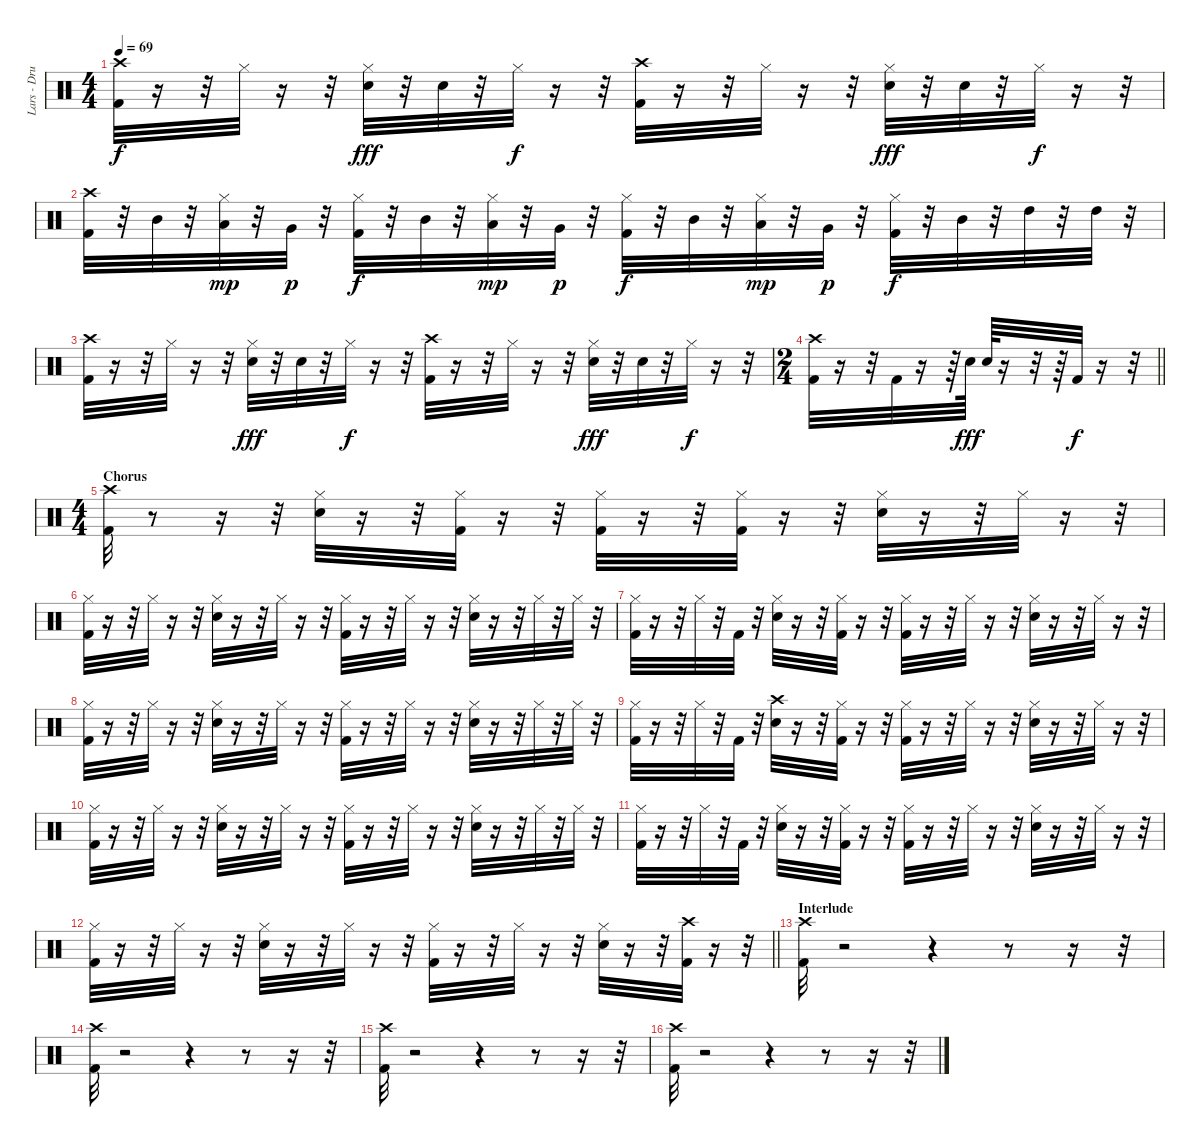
\track ("Lars - Drums" "Lars - Dru") {instrument percussion}
\staff {score}
\articulation defaults
\ts (4 4)
\tempo 69
\clef neutral
\ks c
("Kick (hit) 2" "Crash high (hit)").32{dy f} r.16 r.32 "Hi-Hat (closed)".32 r.16 r.32 ("Snare (hit) 2" "Hi-Hat (closed)").32{dy fff} r.32 "Snare (hit) 2".32 r.32 "Hi-Hat (closed)".32{dy f} r.16 r.32 ("Crash high (hit)" "Kick (hit) 2").32 r.16 r.32 "Hi-Hat (closed)".32 r.16 r.32 ("Snare (hit) 2" "Hi-Hat (closed)").32{dy fff} r.32 "Snare (hit) 2".32 r.32 "Hi-Hat (closed)".32{dy f} r.16 r.32 |
("Kick (hit) 2" "Crash high (hit)").32 r.32 "Mid Tom (hit)".32 r.32 ("Hi-Hat (closed)" "Low Tom (hit)").32{dy mp} r.32 "Very Low Tom (hit)".32{dy p} r.32 ("Hi-Hat (closed)" "Kick (hit) 2").32{dy f} r.32 "Mid Tom (hit)".32 r.32 ("Hi-Hat (closed)" "Low Tom (hit)").32{dy mp} r.32 "Very Low Tom (hit)".32{dy p} r.32 ("Hi-Hat (closed)" "Kick (hit) 2").32{dy f} r.32 "Mid Tom (hit)".32 r.32 ("Hi-Hat (closed)" "Low Tom (hit)").32{dy mp} r.32 "Very Low Tom (hit)".32{dy p} r.32 ("Hi-Hat (closed)" "Kick (hit) 2").32{dy f} r.32 "Mid Tom (hit)".32 r.32 "High Tom (hit)".32 r.32 "High Tom (hit)".32 r.32 |
("Kick (hit) 2" "Crash high (hit)").32 r.16 r.32 "Hi-Hat (closed)".32 r.16 r.32 ("Snare (hit) 2" "Hi-Hat (closed)").32{dy fff} r.32 "Snare (hit) 2".32 r.32 "Hi-Hat (closed)".32{dy f} r.16 r.32 ("Crash high (hit)" "Kick (hit) 2").32 r.16 r.32 "Hi-Hat (closed)".32 r.16 r.32 ("Snare (hit) 2" "Hi-Hat (closed)").32{dy fff} r.32 "Snare (hit) 2".32 r.32 "Hi-Hat (closed)".32{dy f} r.16 r.32 |
\ts (2 4)
\barLineRight lightlight
("Kick (hit) 2" "Crash high (hit)").32 r.16 r.32 "Kick (hit) 2".32 r.16 r.64 "Snare (hit) 2".64{dy fff} "Snare (hit) 2".64 r.16 r.32 r.64 "Kick (hit) 2".32{dy f} r.16 r.32 |
\ts (4 4)
\section ("" "Chorus")
("Kick (hit) 2" "Crash high (hit)").32{volume 13} r.8 r.16 r.32 ("Hi-Hat (closed)" "Snare (hit) 2").32 r.16 r.32 ("Hi-Hat (closed)" "Kick (hit) 2").32 r.16 r.32 ("Hi-Hat (closed)" "Kick (hit) 2").32 r.16 r.32 ("Hi-Hat (closed)" "Kick (hit) 2").32 r.16 r.32 ("Hi-Hat (closed)" "Snare (hit) 2").32 r.16 r.32 "Hi-Hat (closed)".32 r.16 r.32 |
("Hi-Hat (closed)" "Kick (hit) 2").32 r.16 r.32 "Hi-Hat (closed)".32 r.16 r.32 ("Snare (hit) 2" "Hi-Hat (closed)").32 r.16 r.32 "Hi-Hat (closed)".32 r.16 r.32 ("Hi-Hat (closed)" "Kick (hit) 2").32 r.16 r.32 "Hi-Hat (closed)".32 r.16 r.32 ("Hi-Hat (closed)" "Snare (hit) 2").32 r.16 r.32 "Hi-Hat (closed)".32 r.32 "Hi-Hat (closed)".32 r.32 |
("Hi-Hat (closed)" "Kick (hit) 2").32 r.16 r.32 "Hi-Hat (closed)".32 r.32 "Kick (hit) 2".32 r.32 ("Snare (hit) 2" "Hi-Hat (closed)").32 r.16 r.32 ("Kick (hit) 2" "Hi-Hat (closed)").32 r.16 r.32 ("Hi-Hat (closed)" "Kick (hit) 2").32 r.16 r.32 "Hi-Hat (closed)".32 r.16 r.32 ("Snare (hit) 2" "Hi-Hat (closed)").32 r.16 r.32 "Hi-Hat (closed)".32 r.16 r.32 |
("Hi-Hat (closed)" "Kick (hit) 2").32 r.16 r.32 "Hi-Hat (closed)".32 r.16 r.32 ("Snare (hit) 2" "Hi-Hat (closed)").32 r.16 r.32 "Hi-Hat (closed)".32 r.16 r.32 ("Kick (hit) 2" "Hi-Hat (closed)").32 r.16 r.32 "Hi-Hat (closed)".32 r.16 r.32 ("Hi-Hat (closed)" "Snare (hit) 2").32 r.16 r.32 "Hi-Hat (closed)".32 r.32 "Hi-Hat (closed)".32 r.32 |
("Hi-Hat (closed)" "Kick (hit) 2").32 r.16 r.32 "Hi-Hat (closed)".32 r.32 "Kick (hit) 2".32 r.32 ("Crash high (hit)" "Snare (hit) 2").32 r.16 r.32 ("Hi-Hat (closed)" "Kick (hit) 2").32 r.16 r.32 ("Hi-Hat (closed)" "Kick (hit) 2").32 r.16 r.32 "Hi-Hat (closed)".32 r.16 r.32 ("Snare (hit) 2" "Hi-Hat (closed)").32 r.16 r.32 "Hi-Hat (closed)".32 r.16 r.32 |
("Hi-Hat (closed)" "Kick (hit) 2").32 r.16 r.32 "Hi-Hat (closed)".32 r.16 r.32 ("Snare (hit) 2" "Hi-Hat (closed)").32 r.16 r.32 "Hi-Hat (closed)".32 r.16 r.32 ("Kick (hit) 2" "Hi-Hat (closed)").32 r.16 r.32 "Hi-Hat (closed)".32 r.16 r.32 ("Hi-Hat (closed)" "Snare (hit) 2").32 r.16 r.32 "Hi-Hat (closed)".32 r.32 "Hi-Hat (closed)".32 r.32 |
("Hi-Hat (closed)" "Kick (hit) 2").32 r.16 r.32 "Hi-Hat (closed)".32 r.32 "Kick (hit) 2".32 r.32 ("Snare (hit) 2" "Hi-Hat (closed)").32 r.16 r.32 ("Kick (hit) 2" "Hi-Hat (closed)").32 r.16 r.32 ("Hi-Hat (closed)" "Kick (hit) 2").32 r.16 r.32 "Hi-Hat (closed)".32 r.16 r.32 ("Snare (hit) 2" "Hi-Hat (closed)").32 r.16 r.32 "Hi-Hat (closed)".32 r.16 r.32 |
\barLineRight lightlight
("Hi-Hat (closed)" "Kick (hit) 2").32 r.16 r.32 "Hi-Hat (closed)".32 r.16 r.32 ("Snare (hit) 2" "Hi-Hat (closed)").32 r.16 r.32 "Hi-Hat (closed)".32 r.16 r.32 ("Hi-Hat (closed)" "Kick (hit) 2").32 r.16 r.32 "Hi-Hat (closed)".32 r.16 r.32 ("Snare (hit) 2" "Hi-Hat (closed)").32 r.16 r.32 ("Crash high (hit)" "Kick (hit) 2").32 r.16 r.32 |
\section ("" "Interlude")
("Kick (hit) 2" "Crash high (hit)").32{volume 13} r.2 r.4 r.8 r.16 r.32 |
("Kick (hit) 2" "Crash high (hit)").32 r.2 r.4 r.8 r.16 r.32 |
("Kick (hit) 2" "Crash high (hit)").32 r.2 r.4 r.8 r.16 r.32 |
("Kick (hit) 2" "Crash high (hit)").32 r.2 r.4 r.8 r.16 r.32
